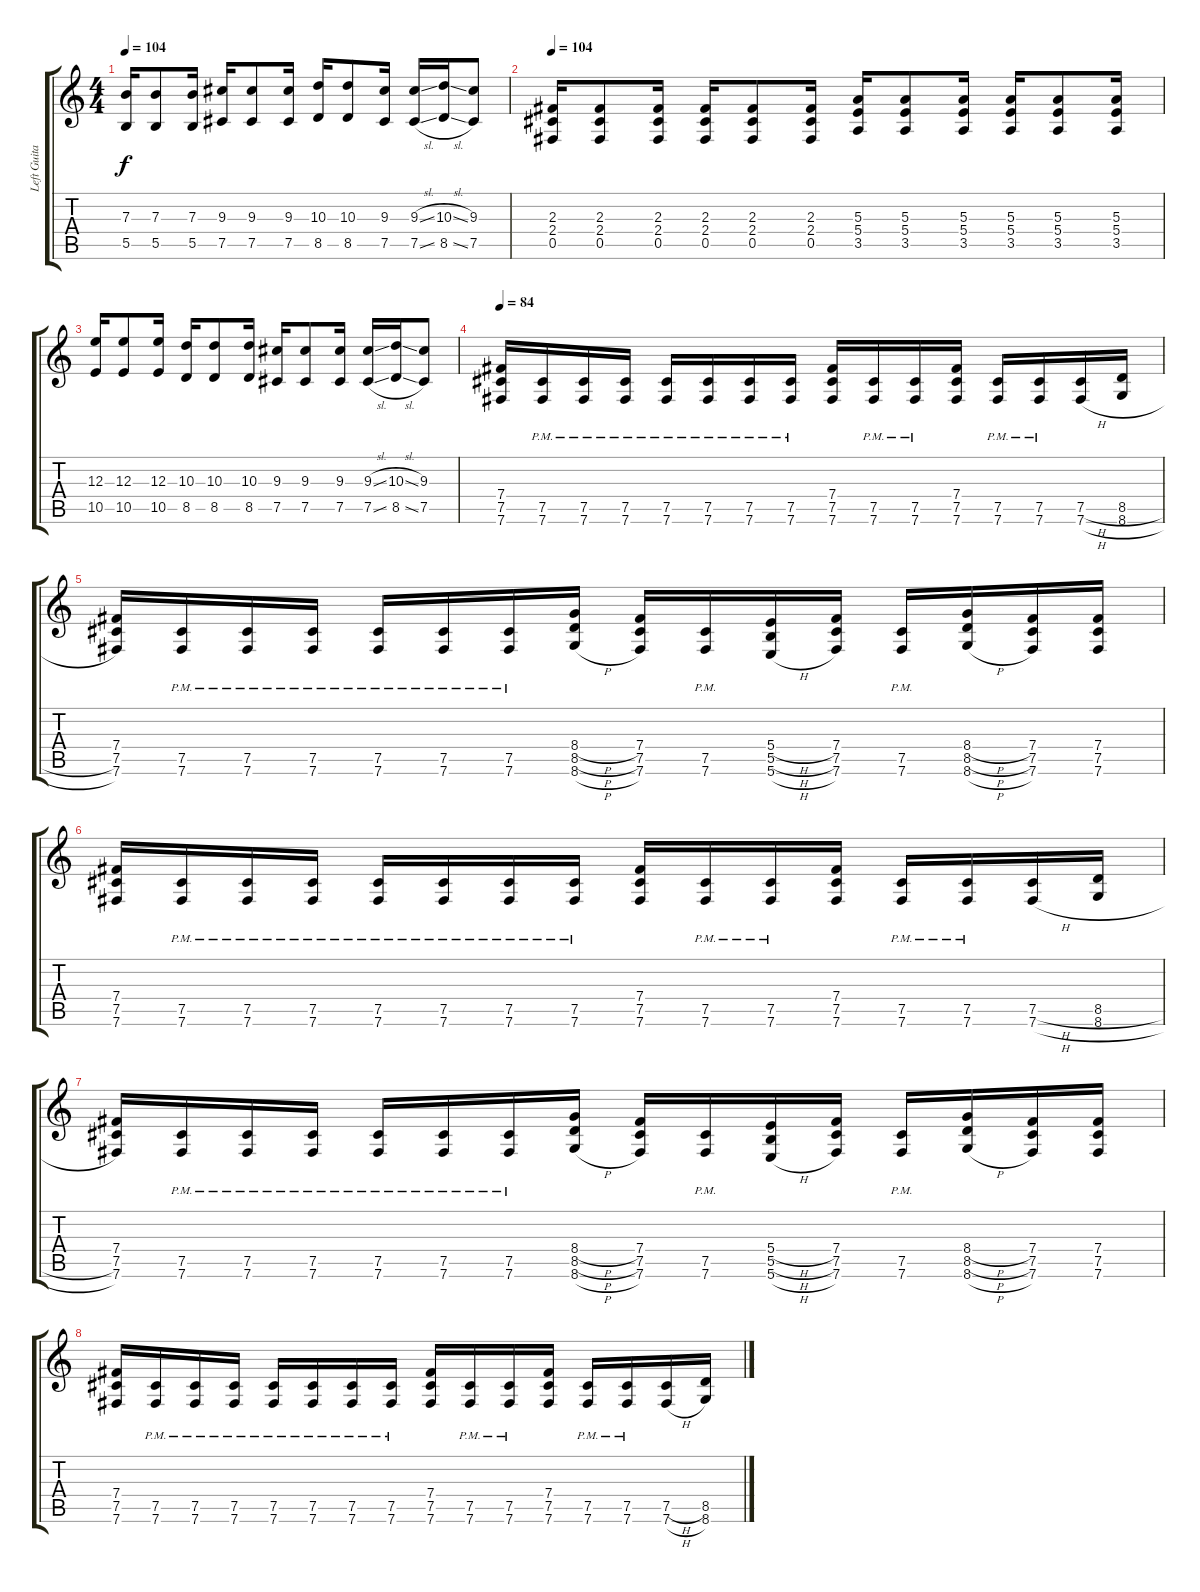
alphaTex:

\track ("Left Guitar" "Left Guita") {instrument distortionguitar}
\staff {score tabs}
\tuning (Db4 Ab3 E3 B2 Gb2 B1) {hide}
\ts (4 4)
\tempo 104
\clef g2
\ks c
(7.3 5.5).16{dy f} (7.3 5.5).8 (7.3 5.5).16 (9.3 7.5).16 (9.3 7.5).8 (9.3 7.5).16 (10.3 8.5).16 (10.3 8.5).8 (9.3 7.5).16 (9.3{sl} 7.5{sl}).16 (10.3{sl} 8.5{sl}).16 (9.3 7.5).8 |
\tempo 104
(2.3 2.4 0.5).16 (2.3 2.4 0.5).8 (2.3 2.4 0.5).16 (2.3 2.4 0.5).16 (2.3 2.4 0.5).8 (2.3 2.4 0.5).16 (5.3 5.4 3.5).16 (5.3 5.4 3.5).8 (5.3 5.4 3.5).16 (5.3 5.4 3.5).16 (5.3 5.4 3.5).8 (5.3 5.4 3.5).16 |
(12.3 10.5).16 (12.3 10.5).8 (12.3 10.5).16 (10.3 8.5).16 (10.3 8.5).8 (10.3 8.5).16 (9.3 7.5).16 (9.3 7.5).8 (9.3 7.5).16 (9.3{sl} 7.5{sl}).16 (10.3{sl} 8.5{sl}).16 (9.3 7.5).8 |
\tempo 84
(7.4 7.5 7.6).16 (7.5{pm} 7.6{pm}).16 (7.5{pm} 7.6{pm}).16 (7.5{pm} 7.6{pm}).16 (7.5{pm} 7.6{pm}).16 (7.5{pm} 7.6{pm}).16 (7.5{pm} 7.6{pm}).16 (7.5{pm} 7.6{pm}).16 (7.4 7.5 7.6).16 (7.5{pm} 7.6{pm}).16 (7.5{pm} 7.6{pm}).16 (7.4 7.5 7.6).16 (7.5{pm} 7.6{pm}).16 (7.5{pm} 7.6{pm}).16 (7.5{h} 7.6{h}).16 (8.5{h} 8.6{h}).16 |
(7.4 7.5 7.6).16 (7.5{pm} 7.6{pm}).16 (7.5{pm} 7.6{pm}).16 (7.5{pm} 7.6{pm}).16 (7.5{pm} 7.6{pm}).16 (7.5{pm} 7.6{pm}).16 (7.5{pm} 7.6{pm}).16 (8.4{h} 8.5{h} 8.6{h}).16 (7.4 7.5 7.6).16 (7.5{pm} 7.6{pm}).16 (5.4{h} 5.5{h} 5.6{h}).16 (7.4 7.5 7.6).16 (7.5{pm} 7.6{pm}).16 (8.4{h} 8.5{h} 8.6{h}).16 (7.4 7.5 7.6).16 (7.4 7.5 7.6).16 |
(7.4 7.5 7.6).16 (7.5{pm} 7.6{pm}).16 (7.5{pm} 7.6{pm}).16 (7.5{pm} 7.6{pm}).16 (7.5{pm} 7.6{pm}).16 (7.5{pm} 7.6{pm}).16 (7.5{pm} 7.6{pm}).16 (7.5{pm} 7.6{pm}).16 (7.4 7.5 7.6).16 (7.5{pm} 7.6{pm}).16 (7.5{pm} 7.6{pm}).16 (7.4 7.5 7.6).16 (7.5{pm} 7.6{pm}).16 (7.5{pm} 7.6{pm}).16 (7.5{h} 7.6{h}).16 (8.5{h} 8.6{h}).16 |
(7.4 7.5 7.6).16 (7.5{pm} 7.6{pm}).16 (7.5{pm} 7.6{pm}).16 (7.5{pm} 7.6{pm}).16 (7.5{pm} 7.6{pm}).16 (7.5{pm} 7.6{pm}).16 (7.5{pm} 7.6{pm}).16 (8.4{h} 8.5{h} 8.6{h}).16 (7.4 7.5 7.6).16 (7.5{pm} 7.6{pm}).16 (5.4{h} 5.5{h} 5.6{h}).16 (7.4 7.5 7.6).16 (7.5{pm} 7.6{pm}).16 (8.4{h} 8.5{h} 8.6{h}).16 (7.4 7.5 7.6).16 (7.4 7.5 7.6).16 |
(7.4 7.5 7.6).16 (7.5{pm} 7.6{pm}).16 (7.5{pm} 7.6{pm}).16 (7.5{pm} 7.6{pm}).16 (7.5{pm} 7.6{pm}).16 (7.5{pm} 7.6{pm}).16 (7.5{pm} 7.6{pm}).16 (7.5{pm} 7.6{pm}).16 (7.4 7.5 7.6).16 (7.5{pm} 7.6{pm}).16 (7.5{pm} 7.6{pm}).16 (7.4 7.5 7.6).16 (7.5{pm} 7.6{pm}).16 (7.5{pm} 7.6{pm}).16 (7.5{h} 7.6{h}).16 (8.5{h} 8.6{h}).16
